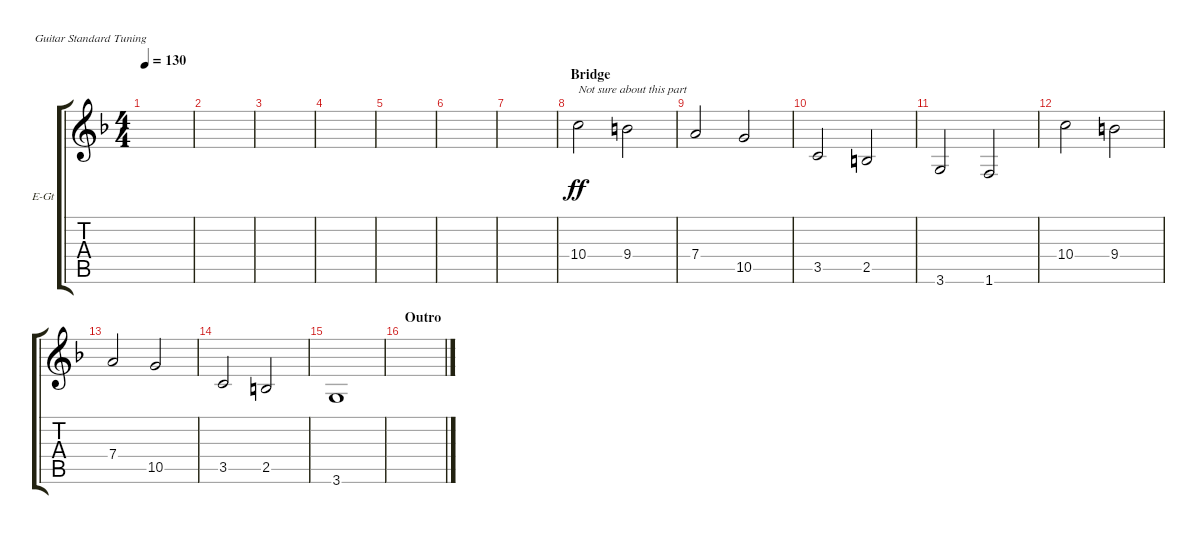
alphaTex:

\defaultSystemsLayout 4
\bracketExtendMode groupsimilarinstruments
\firstSystemTrackNameOrientation horizontal
\otherSystemsTrackNameOrientation horizontal
\track ("Vocals" "E-Gt") {instrument electricguitarclean}
\staff {score tabs}
\tuning (E4 B3 G3 D3 A2 E2)
\ts (4 4)
\tempo 130
\clef g2
\ks dminor
|
|
|
|
|
|
|
\section ("" "Bridge")
10.4.2{txt "Not sure about this part" dy ff} 9.4.2 |
7.4.2 10.5.2 |
3.5.2 2.5.2 |
3.6.2 1.6.2 |
10.4.2 9.4.2 |
7.4.2 10.5.2 |
3.5.2 2.5.2 |
3.6.1 |
\section ("" "Outro")
